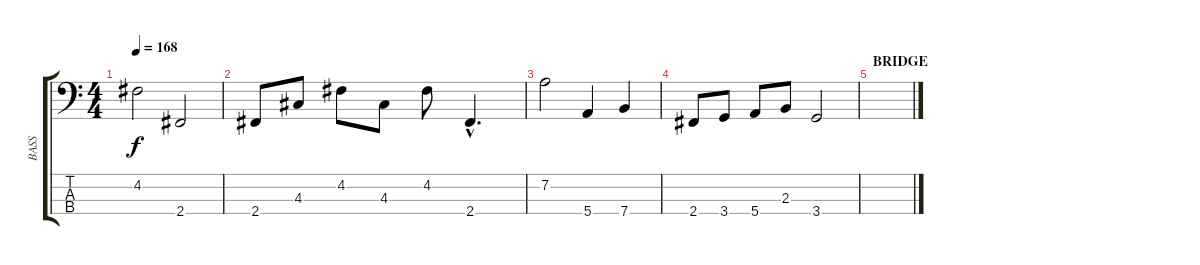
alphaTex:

\track ("BASS" "BASS") {instrument electricbassfinger}
\staff {score tabs}
\tuning (G2 D2 A1 E1) {hide}
\ts (4 4)
\tempo 168
\clef f4
\ks c
4.2.2{dy f} 2.4.2 |
2.4.8 4.3.8 4.2.8 4.3.8 4.2.8 2.4{hac}.4{d} |
7.2.2 5.4.4 7.4.4 |
2.4.8 3.4.8 5.4.8 2.3.8 3.4.2 |
\section ("" "BRIDGE")
